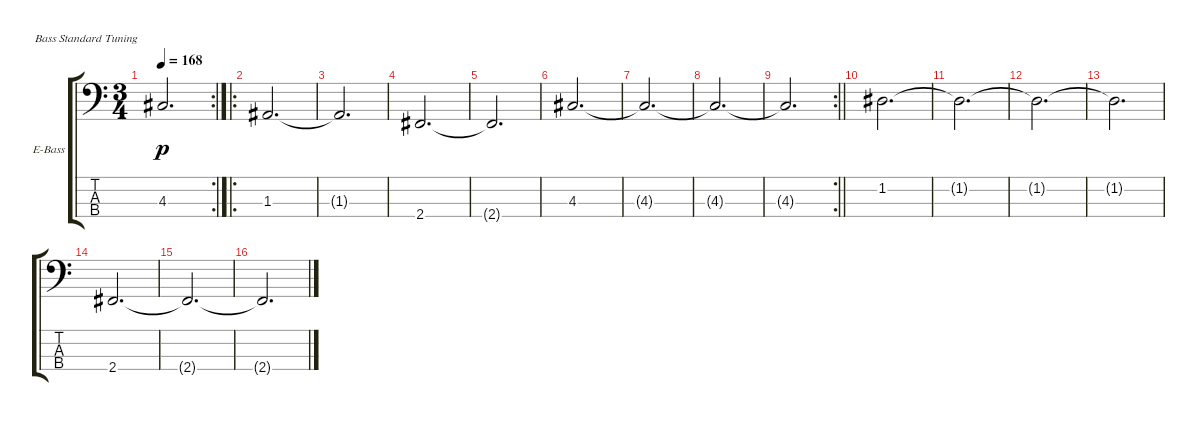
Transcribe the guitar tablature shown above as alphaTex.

\defaultSystemsLayout 4
\bracketExtendMode groupsimilarinstruments
\firstSystemTrackNameOrientation horizontal
\otherSystemsTrackNameOrientation horizontal
\track ("Electric Bass" "E-Bass") {instrument electricbassfinger}
\staff {score tabs}
\tuning (G2 D2 A1 E1)
\rc 2
\ts (3 4)
\tempo 168
\clef f4
\scale
0.354497
\ks c
4.3{t}.2{d dy p} |
\ro
\scale
0.374359 1.3.2{d} |
\scale
0.312821 1.3{t}.2{d} |
\scale
0.312821 2.4.2{d} |
\scale
0.333333 2.4{t}.2{d} |
\scale
0.333333 4.3.2{d} |
\scale
0.333333 4.3{t}.2{d} |
4.3{t}.2{d} |
\rc 2
\barLineRight lightlight
4.3{t}.2{d} |
1.2.2{d} |
1.2{t}.2{d} |
1.2{t}.2{d} |
1.2{t}.2{d} |
2.4.2{d} |
2.4{t}.2{d} |
2.4{t}.2{d}
